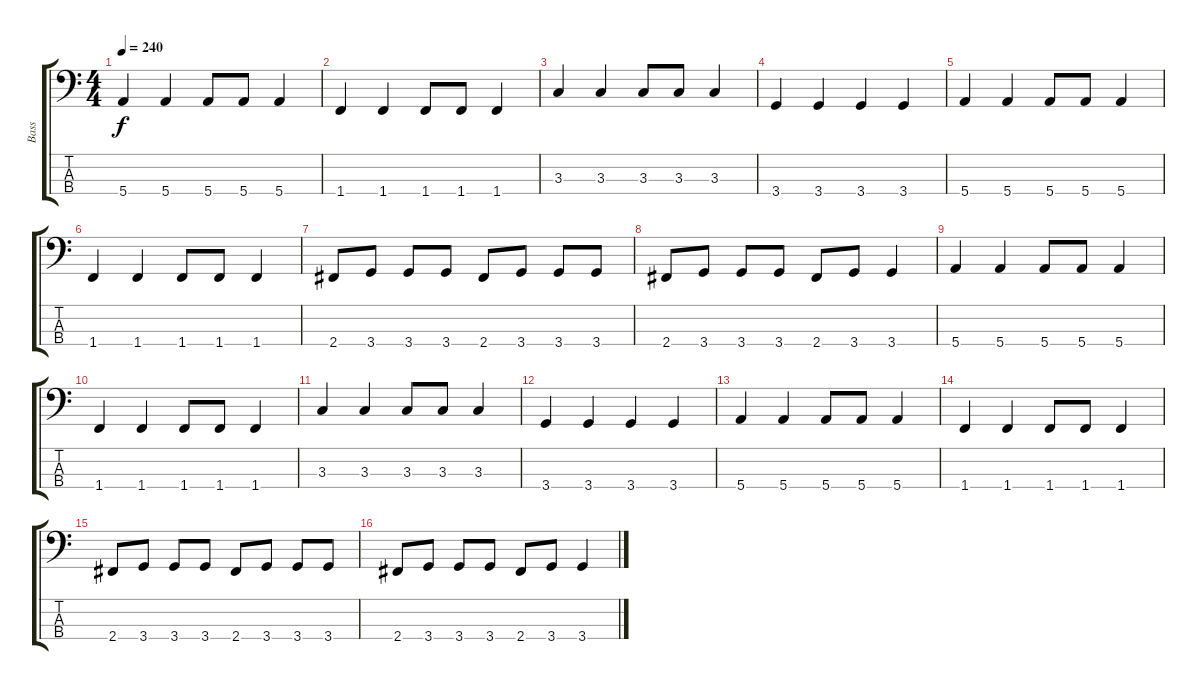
\track ("Bass" "Bass") {instrument electricbasspick}
\staff {score tabs}
\tuning (G2 D2 A1 E1) {hide}
\ts (4 4)
\tempo 240
\clef f4
\ks c
5.4.4{dy f} 5.4.4 5.4.8 5.4.8 5.4.4 |
1.4.4 1.4.4 1.4.8 1.4.8 1.4.4 |
3.3.4 3.3.4 3.3.8 3.3.8 3.3.4 |
3.4.4 3.4.4 3.4.4 3.4.4 |
5.4.4 5.4.4 5.4.8 5.4.8 5.4.4 |
1.4.4 1.4.4 1.4.8 1.4.8 1.4.4 |
2.4.8 3.4.8 3.4.8 3.4.8 2.4.8 3.4.8 3.4.8 3.4.8 |
2.4.8 3.4.8 3.4.8 3.4.8 2.4.8 3.4.8 3.4.4 |
5.4.4 5.4.4 5.4.8 5.4.8 5.4.4 |
1.4.4 1.4.4 1.4.8 1.4.8 1.4.4 |
3.3.4 3.3.4 3.3.8 3.3.8 3.3.4 |
3.4.4 3.4.4 3.4.4 3.4.4 |
5.4.4 5.4.4 5.4.8 5.4.8 5.4.4 |
1.4.4 1.4.4 1.4.8 1.4.8 1.4.4 |
2.4.8 3.4.8 3.4.8 3.4.8 2.4.8 3.4.8 3.4.8 3.4.8 |
2.4.8 3.4.8 3.4.8 3.4.8 2.4.8 3.4.8 3.4.4
